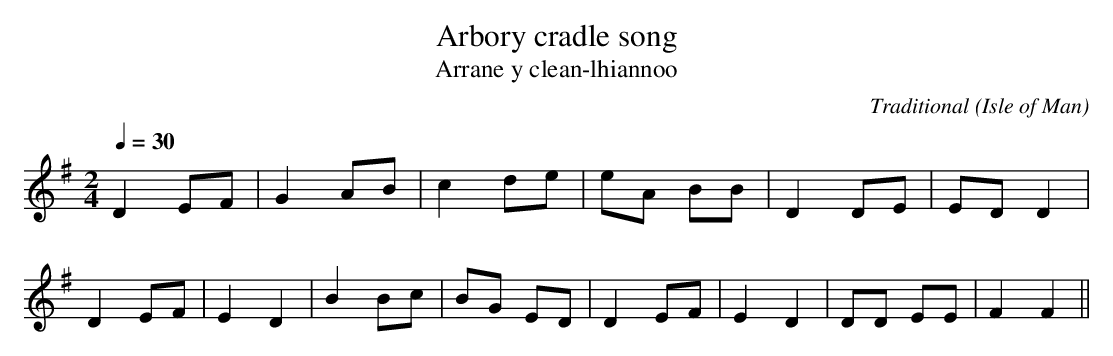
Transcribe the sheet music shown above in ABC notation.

X:1
T:Arbory cradle song
T:Arrane y clean-lhiannoo
C:Traditional
O:Isle of Man
M:2/4
L:1/4
Q:30
K:G
D E/F/|G A/B/|c d/e/|e/A/ B/B/|D D/E/|E/D/ D|
D E/F/|E D|B B/c/|B/G/ E/D/|D E/F/|E D|D/D/ E/E/|F F||
